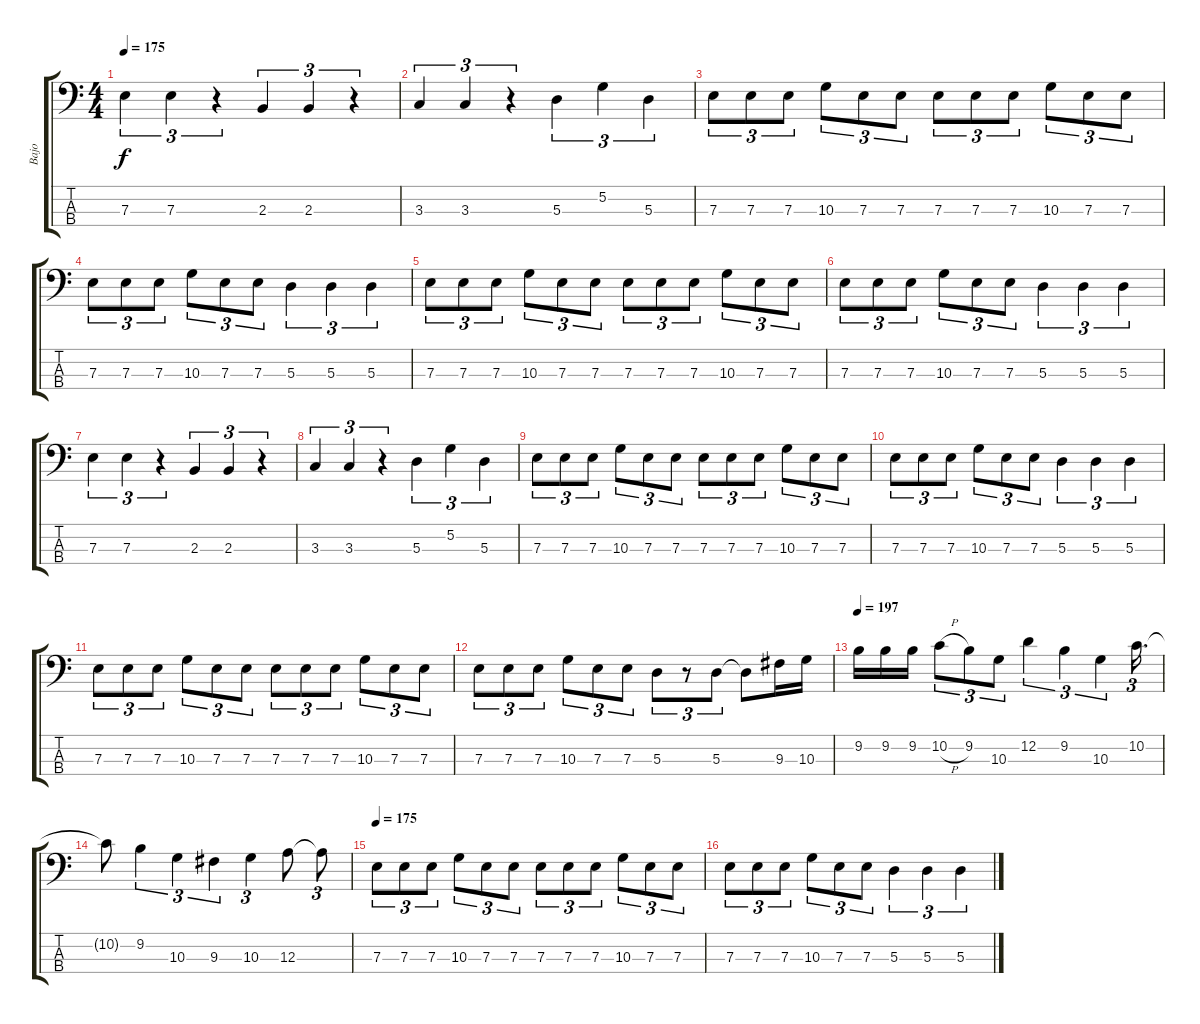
\track ("Bajo" "Bajo") {instrument electricbasspick}
\staff {score tabs}
\tuning (G2 D2 A1 E1) {hide}
\ts (4 4)
\tempo 175
\clef f4
\ks c
7.3.4{tu (3 2) dy f} 7.3.4{tu (3 2)} r.4{tu (3 2)} 2.3.4{tu (3 2)} 2.3.4{tu (3 2)} r.4{tu (3 2)} |
3.3.4{tu (3 2)} 3.3.4{tu (3 2)} r.4{tu (3 2)} 5.3.4{tu (3 2)} 5.2.4{tu (3 2)} 5.3.4{tu (3 2)} |
7.3.8{tu (3 2)} 7.3.8{tu (3 2)} 7.3.8{tu (3 2)} 10.3.8{tu (3 2)} 7.3.8{tu (3 2)} 7.3.8{tu (3 2)} 7.3.8{tu (3 2)} 7.3.8{tu (3 2)} 7.3.8{tu (3 2)} 10.3.8{tu (3 2)} 7.3.8{tu (3 2)} 7.3.8{tu (3 2)} |
7.3.8{tu (3 2)} 7.3.8{tu (3 2)} 7.3.8{tu (3 2)} 10.3.8{tu (3 2)} 7.3.8{tu (3 2)} 7.3.8{tu (3 2)} 5.3.4{tu (3 2)} 5.3.4{tu (3 2)} 5.3.4{tu (3 2)} |
7.3.8{tu (3 2)} 7.3.8{tu (3 2)} 7.3.8{tu (3 2)} 10.3.8{tu (3 2)} 7.3.8{tu (3 2)} 7.3.8{tu (3 2)} 7.3.8{tu (3 2)} 7.3.8{tu (3 2)} 7.3.8{tu (3 2)} 10.3.8{tu (3 2)} 7.3.8{tu (3 2)} 7.3.8{tu (3 2)} |
7.3.8{tu (3 2)} 7.3.8{tu (3 2)} 7.3.8{tu (3 2)} 10.3.8{tu (3 2)} 7.3.8{tu (3 2)} 7.3.8{tu (3 2)} 5.3.4{tu (3 2)} 5.3.4{tu (3 2)} 5.3.4{tu (3 2)} |
7.3.4{tu (3 2)} 7.3.4{tu (3 2)} r.4{tu (3 2)} 2.3.4{tu (3 2)} 2.3.4{tu (3 2)} r.4{tu (3 2)} |
3.3.4{tu (3 2)} 3.3.4{tu (3 2)} r.4{tu (3 2)} 5.3.4{tu (3 2)} 5.2.4{tu (3 2)} 5.3.4{tu (3 2)} |
7.3.8{tu (3 2)} 7.3.8{tu (3 2)} 7.3.8{tu (3 2)} 10.3.8{tu (3 2)} 7.3.8{tu (3 2)} 7.3.8{tu (3 2)} 7.3.8{tu (3 2)} 7.3.8{tu (3 2)} 7.3.8{tu (3 2)} 10.3.8{tu (3 2)} 7.3.8{tu (3 2)} 7.3.8{tu (3 2)} |
7.3.8{tu (3 2)} 7.3.8{tu (3 2)} 7.3.8{tu (3 2)} 10.3.8{tu (3 2)} 7.3.8{tu (3 2)} 7.3.8{tu (3 2)} 5.3.4{tu (3 2)} 5.3.4{tu (3 2)} 5.3.4{tu (3 2)} |
7.3.8{tu (3 2)} 7.3.8{tu (3 2)} 7.3.8{tu (3 2)} 10.3.8{tu (3 2)} 7.3.8{tu (3 2)} 7.3.8{tu (3 2)} 7.3.8{tu (3 2)} 7.3.8{tu (3 2)} 7.3.8{tu (3 2)} 10.3.8{tu (3 2)} 7.3.8{tu (3 2)} 7.3.8{tu (3 2)} |
7.3.8{tu (3 2)} 7.3.8{tu (3 2)} 7.3.8{tu (3 2)} 10.3.8{tu (3 2)} 7.3.8{tu (3 2)} 7.3.8{tu (3 2)} 5.3.8{tu (3 2)} r.8{tu (3 2)} 5.3.8{tu (3 2)} 5.3{t}.8 9.3.16 10.3.16 |
\tempo 197
9.2.16 9.2.16 9.2.16 10.2{h}.8{tu (3 2)} 9.2.8{tu (3 2)} 10.3.8{tu (3 2)} 12.2.4{tu (3 2)} 9.2.4{tu (3 2)} 10.3.4{tu (3 2)} 10.2.16{d tu (3 2)} |
10.2{t}.8 9.2.4{tu (3 2)} 10.3.4{tu (3 2)} 9.3.4{tu (3 2)} 10.3.4{tu (3 2)} 12.3.8 12.3{t}.8{tu (3 2)} |
\tempo 175
7.3.8{tu (3 2)} 7.3.8{tu (3 2)} 7.3.8{tu (3 2)} 10.3.8{tu (3 2)} 7.3.8{tu (3 2)} 7.3.8{tu (3 2)} 7.3.8{tu (3 2)} 7.3.8{tu (3 2)} 7.3.8{tu (3 2)} 10.3.8{tu (3 2)} 7.3.8{tu (3 2)} 7.3.8{tu (3 2)} |
7.3.8{tu (3 2)} 7.3.8{tu (3 2)} 7.3.8{tu (3 2)} 10.3.8{tu (3 2)} 7.3.8{tu (3 2)} 7.3.8{tu (3 2)} 5.3.4{tu (3 2)} 5.3.4{tu (3 2)} 5.3.4{tu (3 2)}
